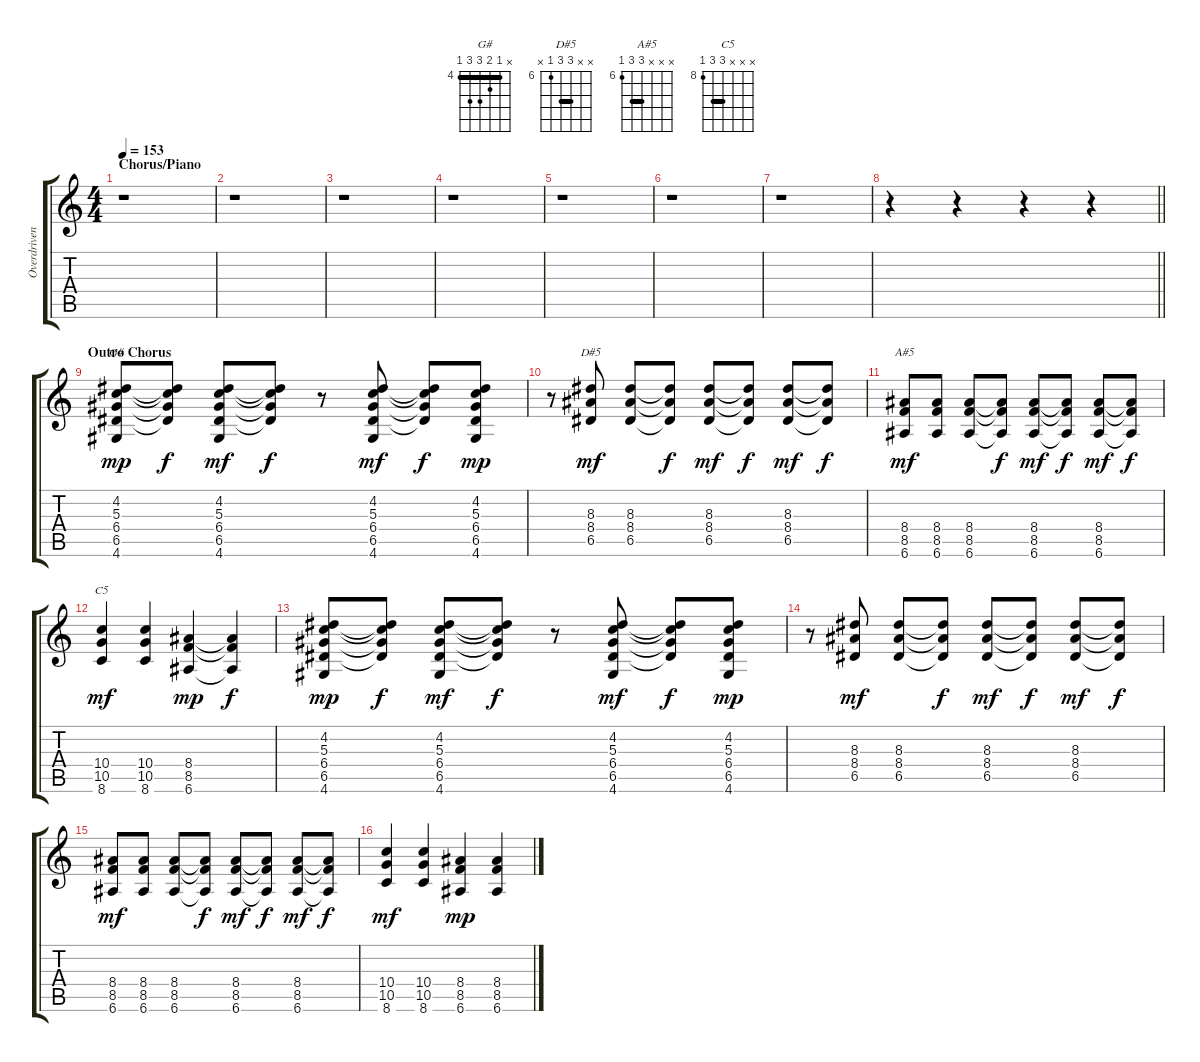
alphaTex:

\track ("Overdriven Guitar" "Overdriven") {instrument overdrivenguitar}
\staff {score tabs}
\tuning (E4 B3 G3 D3 A2 E2) {hide}
\chord ("G#" x 4 5 6 6 4) {firstfret 4 barre 4}
\chord ("D#5" x x 8 8 6 x) {firstfret 6 barre 8}
\chord ("A#5" x x x 8 8 6) {firstfret 6 barre 8}
\chord ("C5" x x x 10 10 8) {firstfret 8 barre 10}
\ts (4 4)
\section ("" "Chorus/Piano")
\tempo 153
\clef g2
\ks c
r.1{dy mf} |
r.1 |
r.1 |
r.1 |
r.1 |
r.1 |
r.1 |
\barLineRight lightlight
r.4 r.4 r.4 r.4 |
\section ("" "Outro Chorus")
(4.2 5.3 6.4 6.5 4.6).8{ch "G#" dy mp} (4.2{t} 5.3{t} 6.4{t} 6.5{t}).8{dy f} (4.2 5.3 6.4 6.5 4.6).8{dy mf} (4.2{t} 5.3{t} 6.4{t} 6.5{t}).8{dy f} r.8 (4.2 5.3 6.4 6.5 4.6).8{dy mf} (4.2{t} 5.3{t} 6.4{t} 6.5{t}).8{dy f} (4.2 5.3 6.4 6.5 4.6).8{dy mp} |
r.8 (8.3 8.4 6.5).8{ch "D#5" dy mf} (8.3 8.4 6.5).8 (8.3{t} 8.4{t} 6.5{t}).8{dy f} (8.3 8.4 6.5).8{dy mf} (8.3{t} 8.4{t} 6.5{t}).8{dy f} (8.3 8.4 6.5).8{dy mf} (8.3{t} 8.4{t} 6.5{t}).8{dy f} |
(8.4 8.5 6.6).8{ch "A#5" dy mf} (8.4 8.5 6.6).8 (8.4 8.5 6.6).8 (8.4{t} 8.5{t} 6.6{t}).8{dy f} (8.4 8.5 6.6).8{dy mf} (8.4{t} 8.5{t} 6.6{t}).8{dy f} (8.4 8.5 6.6).8{dy mf} (8.4{t} 8.5{t} 6.6{t}).8{dy f} |
(10.4 10.5 8.6).4{ch "C5" dy mf} (10.4 10.5 8.6).4 (8.4 8.5 6.6).4{dy mp} (8.4{t} 8.5{t} 6.6{t}).4{dy f} |
(4.2 5.3 6.4 6.5 4.6).8{dy mp} (4.2{t} 5.3{t} 6.4{t} 6.5{t}).8{dy f} (4.2 5.3 6.4 6.5 4.6).8{dy mf} (4.2{t} 5.3{t} 6.4{t} 6.5{t}).8{dy f} r.8 (4.2 5.3 6.4 6.5 4.6).8{dy mf} (4.2{t} 5.3{t} 6.4{t} 6.5{t}).8{dy f} (4.2 5.3 6.4 6.5 4.6).8{dy mp} |
r.8 (8.3 8.4 6.5).8{dy mf} (8.3 8.4 6.5).8 (8.3{t} 8.4{t} 6.5{t}).8{dy f} (8.3 8.4 6.5).8{dy mf} (8.3{t} 8.4{t} 6.5{t}).8{dy f} (8.3 8.4 6.5).8{dy mf} (8.3{t} 8.4{t} 6.5{t}).8{dy f} |
(8.4 8.5 6.6).8{dy mf} (8.4 8.5 6.6).8 (8.4 8.5 6.6).8 (8.4{t} 8.5{t} 6.6{t}).8{dy f} (8.4 8.5 6.6).8{dy mf} (8.4{t} 8.5{t} 6.6{t}).8{dy f} (8.4 8.5 6.6).8{dy mf} (8.4{t} 8.5{t} 6.6{t}).8{dy f} |
(10.4 10.5 8.6).4{dy mf} (10.4 10.5 8.6).4 (8.4 8.5 6.6).4{dy mp} (8.4 8.5 6.6).4
